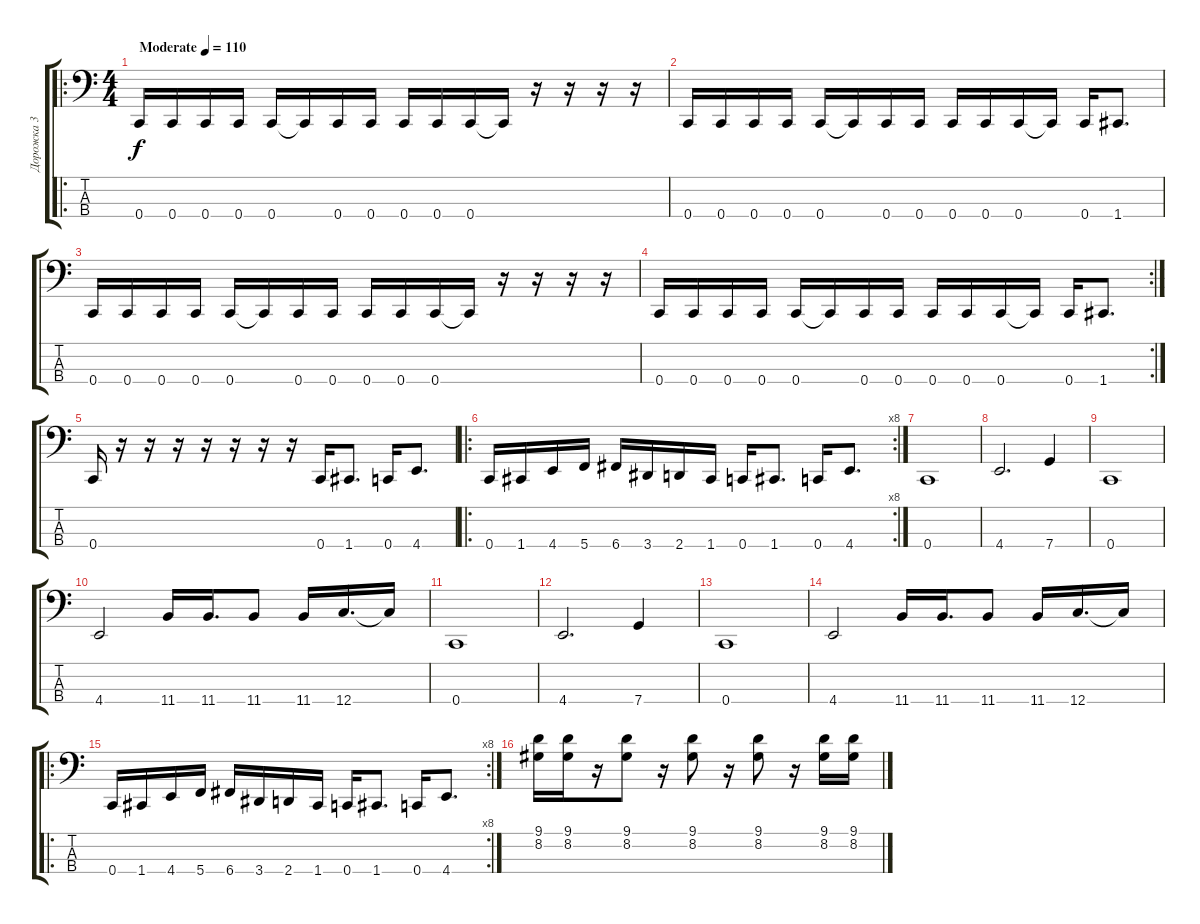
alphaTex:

\track ("Дорожка 3" "Дорожка 3") {instrument electricbassfinger}
\staff {score tabs}
\tuning (F2 C2 G1 C1) {hide}
\ro
\ts (4 4)
\tempo (110 "Moderate")
\clef f4
\ks c
0.4.16{dy f instrument electricbassfinger} 0.4.16 0.4.16 0.4.16 0.4.16 0.4{t}.16 0.4.16 0.4.16 0.4.16 0.4.16 0.4.16 0.4{t}.16 r.16 r.16 r.16 r.16 |
0.4.16 0.4.16 0.4.16 0.4.16 0.4.16 0.4{t}.16 0.4.16 0.4.16 0.4.16 0.4.16 0.4.16 0.4{t}.16 0.4.16 1.4.8{d} |
0.4.16 0.4.16 0.4.16 0.4.16 0.4.16 0.4{t}.16 0.4.16 0.4.16 0.4.16 0.4.16 0.4.16 0.4{t}.16 r.16 r.16 r.16 r.16 |
\rc 2
0.4.16 0.4.16 0.4.16 0.4.16 0.4.16 0.4{t}.16 0.4.16 0.4.16 0.4.16 0.4.16 0.4.16 0.4{t}.16 0.4.16 1.4.8{d} |
0.4.16 r.16 r.16 r.16 r.16 r.16 r.16 r.16 0.4.16 1.4.8{d} 0.4.16 4.4.8{d} |
\ro
\rc 8
0.4.16 1.4.16 4.4.16 5.4.16 6.4.16 3.4.16 2.4.16 1.4.16 0.4.16 1.4.8{d} 0.4.16 4.4.8{d} |
0.4.1 |
4.4.2{d} 7.4.4 |
0.4.1 |
4.4.2 11.4.16 11.4.16{d} 11.4.8 11.4.16 12.4.16{d} 12.4{t}.16 |
0.4.1 |
4.4.2{d} 7.4.4 |
0.4.1 |
4.4.2 11.4.16 11.4.16{d} 11.4.8 11.4.16 12.4.16{d} 12.4{t}.16 |
\ro
\rc 8
0.4.16 1.4.16 4.4.16 5.4.16 6.4.16 3.4.16 2.4.16 1.4.16 0.4.16 1.4.8{d} 0.4.16 4.4.8{d} |
(9.1 8.2).16 (9.1 8.2).16 r.16 (9.1 8.2).8 r.16 (9.1 8.2).8 r.16 (9.1 8.2).8 r.16 (9.1 8.2).16 (9.1 8.2).16
